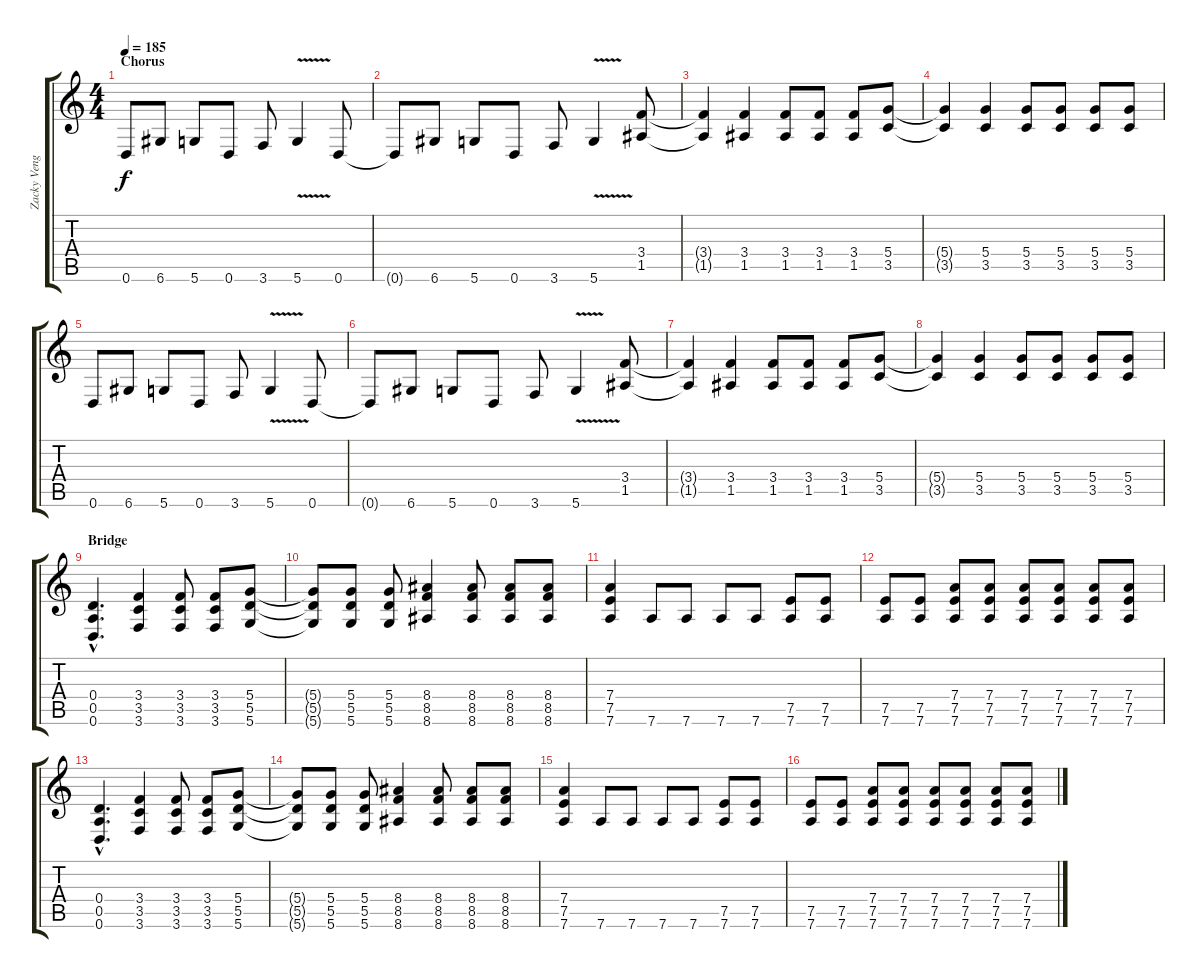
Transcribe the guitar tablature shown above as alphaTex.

\track ("Zacky Vengeance II" "Zacky Veng") {instrument distortionguitar}
\staff {score tabs}
\tuning (E4 B3 G3 D3 A2 D2) {hide}
\ts (4 4)
\section ("" "Chorus")
\tempo 185
\clef g2
\ks c
0.6.8{dy f} 6.6.8 5.6.8 0.6.8 3.6.8 5.6{v}.4 0.6.8 |
0.6{t}.8 6.6.8 5.6.8 0.6.8 3.6.8 5.6{v}.4 (3.4 1.5).8 |
(3.4{t} 1.5{t}).4 (3.4 1.5).4 (3.4 1.5).8 (3.4 1.5).8 (3.4 1.5).8 (5.4 3.5).8 |
(5.4{t} 3.5{t}).4 (5.4 3.5).4 (5.4 3.5).8 (5.4 3.5).8 (5.4 3.5).8 (5.4 3.5).8 |
0.6.8 6.6.8 5.6.8 0.6.8 3.6.8 5.6{v}.4 0.6.8 |
0.6{t}.8 6.6.8 5.6.8 0.6.8 3.6.8 5.6{v}.4 (3.4 1.5).8 |
(3.4{t} 1.5{t}).4 (3.4 1.5).4 (3.4 1.5).8 (3.4 1.5).8 (3.4 1.5).8 (5.4 3.5).8 |
(5.4{t} 3.5{t}).4 (5.4 3.5).4 (5.4 3.5).8 (5.4 3.5).8 (5.4 3.5).8 (5.4 3.5).8 |
\section ("" "Bridge")
(0.4{hac} 0.5{hac} 0.6{hac}).4{d} (3.4 3.5 3.6).4 (3.4 3.5 3.6).8 (3.4 3.5 3.6).8 (5.4 5.5 5.6).8 |
(5.4{t} 5.5{t} 5.6{t}).8 (5.4 5.5 5.6).8 (5.4 5.5 5.6).8 (8.4 8.5 8.6).4 (8.4 8.5 8.6).8 (8.4 8.5 8.6).8 (8.4 8.5 8.6).8 |
(7.4 7.5 7.6).4 7.6.8 7.6.8 7.6.8 7.6.8 (7.5 7.6).8 (7.5 7.6).8 |
(7.5 7.6).8 (7.5 7.6).8 (7.4 7.5 7.6).8 (7.4 7.5 7.6).8 (7.4 7.5 7.6).8 (7.4 7.5 7.6).8 (7.4 7.5 7.6).8 (7.4 7.5 7.6).8 |
(0.4{hac} 0.5{hac} 0.6{hac}).4{d} (3.4 3.5 3.6).4 (3.4 3.5 3.6).8 (3.4 3.5 3.6).8 (5.4 5.5 5.6).8 |
(5.4{t} 5.5{t} 5.6{t}).8 (5.4 5.5 5.6).8 (5.4 5.5 5.6).8 (8.4 8.5 8.6).4 (8.4 8.5 8.6).8 (8.4 8.5 8.6).8 (8.4 8.5 8.6).8 |
(7.4 7.5 7.6).4 7.6.8 7.6.8 7.6.8 7.6.8 (7.5 7.6).8 (7.5 7.6).8 |
(7.5 7.6).8 (7.5 7.6).8 (7.4 7.5 7.6).8 (7.4 7.5 7.6).8 (7.4 7.5 7.6).8 (7.4 7.5 7.6).8 (7.4 7.5 7.6).8 (7.4 7.5 7.6).8
